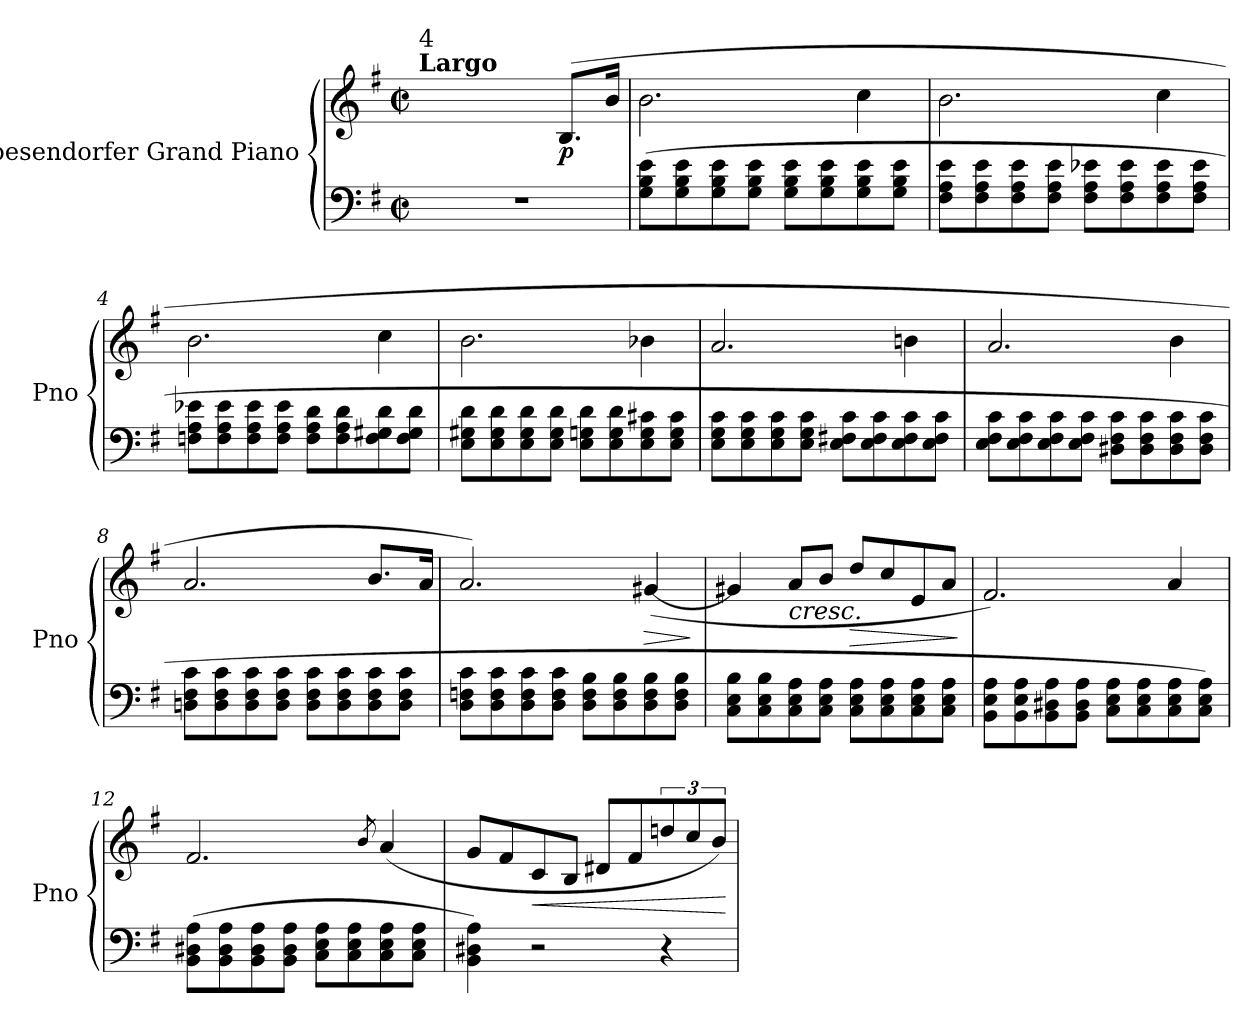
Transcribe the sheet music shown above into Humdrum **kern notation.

**kern	**kern	**dynam
*part2	*part1	*part1
*staff2	*staff1	*staff1
*I"Boesendorfer Grand Piano	*I"Boesendorfer Grand Piano	*
*I'Pno	*I'Pno	*
*clefF4	*clefG2	*
*k[f#]	*k[f#]	*
*e:	*e:	*
*M2/2	*M2/2	*
*met(c|)	*met(c|)	*
=1	=1	=1
!	!LO:TX:a:B:t=Largo	!
!	!LO:TX:a:t=4	!
1r	2ryy	.
.	4ryy	.
!	!	!LO:DY:b
.	(8.B/L	p
.	16b/Jk	.
=2	=2	=2
(8G\ 8B\ 8e\L	2.b\	.
8G\ 8B\ 8e\	.	.
8G\ 8B\ 8e\	.	.
8G\ 8B\ 8e\J	.	.
8G\ 8B\ 8e\L	.	.
8G\ 8B\ 8e\	.	.
8G\ 8B\ 8e\	4cc\	.
8G\ 8B\ 8e\J	.	.
=3	=3	=3
8F#\ 8A\ 8e\L	2.b\	.
8F#\ 8A\ 8e\	.	.
8F#\ 8A\ 8e\	.	.
8F#\ 8A\ 8e\J	.	.
8F#\ 8A\ 8e-X\L	.	.
8F#\ 8A\ 8e-\	.	.
8F#\ 8A\ 8e-\	4cc\	.
8F#\ 8A\ 8e-\J	.	.
!!LO:LB:g=z
=4	=4	=4
8Fn\ 8A\ 8e-X\L	2.b\	.
8F\ 8A\ 8e-\	.	.
8F\ 8A\ 8e-\	.	.
8F\ 8A\ 8e-\J	.	.
8F\ 8A\ 8d\L	.	.
8F\ 8A\ 8d\	.	.
8F\ 8G#X\ 8d\	4cc\	.
8F\ 8G#\ 8d\J	.	.
=5	=5	=5
8E\ 8G#X\ 8d\L	2.b\	.
8E\ 8G#\ 8d\	.	.
8E\ 8G#\ 8d\	.	.
8E\ 8G#\ 8d\J	.	.
8E\ 8Gn\ 8d\L	.	.
8E\ 8G\ 8d\	.	.
8E\ 8G\ 8c#X\	4b-X\	.
8E\ 8G\ 8c#\J	.	.
=6	=6	=6
8E\ 8G\ 8c\L	2.a/	.
8E\ 8G\ 8c\	.	.
8E\ 8G\ 8c\	.	.
8E\ 8G\ 8c\J	.	.
8E\ 8F#X\ 8c\L	.	.
8E\ 8F#\ 8c\	.	.
8E\ 8F#\ 8c\	4bn\	.
8E\ 8F#\ 8c\J	.	.
!!LO:LB:g=z
=7	=7	=7
8E\ 8F#\ 8c\L	2.a/	.
8E\ 8F#\ 8c\	.	.
8E\ 8F#\ 8c\	.	.
8E\ 8F#\ 8c\J	.	.
8D#X\ 8F#\ 8c\L	.	.
8D#\ 8F#\ 8c\	.	.
8D#\ 8F#\ 8c\	4b\	.
8D#\ 8F#\ 8c\J	.	.
=8	=8	=8
8Dn\ 8F#\ 8c\L	2.a/	.
8D\ 8F#\ 8c\	.	.
8D\ 8F#\ 8c\	.	.
8D\ 8F#\ 8c\J	.	.
8D\ 8F#\ 8c\L	.	.
8D\ 8F#\ 8c\	.	.
8D\ 8F#\ 8c\	8.b/L	.
8D\ 8F#\ 8c\J	.	.
.	16a/Jk	.
=9	=9	=9
8D\ 8Fn\ 8c\L	2.a/)	.
8D\ 8F\ 8c\	.	.
8D\ 8F\ 8c\	.	.
8D\ 8F\ 8c\J	.	.
8D\ 8F\ 8B\L	.	.
8D\ 8F\ 8B\	.	.
!	!	!LO:HP:b
8D\ 8F\ 8B\	([4g#X/	>
8D\ 8F\ 8B\J	.	.
.	.	]
!!LO:LB:g=z
=10	=10	=10
8C\ 8E\ 8B\L	4g#X/]	.
8C\ 8E\ 8B\	.	.
!	!	!LO:HP:b
8C\ 8E\ 8A\	8a/L	<
8C\ 8E\ 8A\J	8b/J	.
!	!	!LO:HP:b
8C\ 8E\ 8A\L	8dd/L	>
8C\ 8E\ 8A\	8cc/	.
8C\ 8E\ 8A\	8e/	.
8C\ 8E\ 8A\J	8a/J	.
.	.	[ ]
=11	=11	=11
8BB\ 8E\ 8A\L	2.f#/)	.
8BB\ 8E\ 8A\	.	.
8BB\ 8D#X\ 8A\	.	.
8BB\ 8D#\ 8A\J	.	.
8C\ 8E\ 8A\L	.	.
8C\ 8E\ 8A\	.	.
8C\ 8E\ 8A\	4a/	.
8C\ 8E\ 8A\J)	.	.
!!LO:PB:g=z
=12	=12	=12
(8BB\ 8D#X\ 8A\L	2.f#/	.
8BB\ 8D#\ 8A\	.	.
8BB\ 8D#\ 8A\	.	.
8BB\ 8D#\ 8A\J	.	.
8C\ 8E\ 8A\L	.	.
8C\ 8E\ 8A\	.	.
.	8qb/	.
8C\ 8E\ 8A\	(>4a/	.
8C\ 8E\ 8A\J	.	.
=13	=13	=13
4BB\ 4D#X\ 4A\)	8g/L	.
.	8f#/	.
!	!	!LO:HP:b
2r	8c/	<
.	8B/J	.
.	8d#X/L	.
.	8f#/	.
4r	12ddn/	.
.	12cc/	.
.	12b/J)	.
.	.	[
=	=	=
*-	*-	*-
